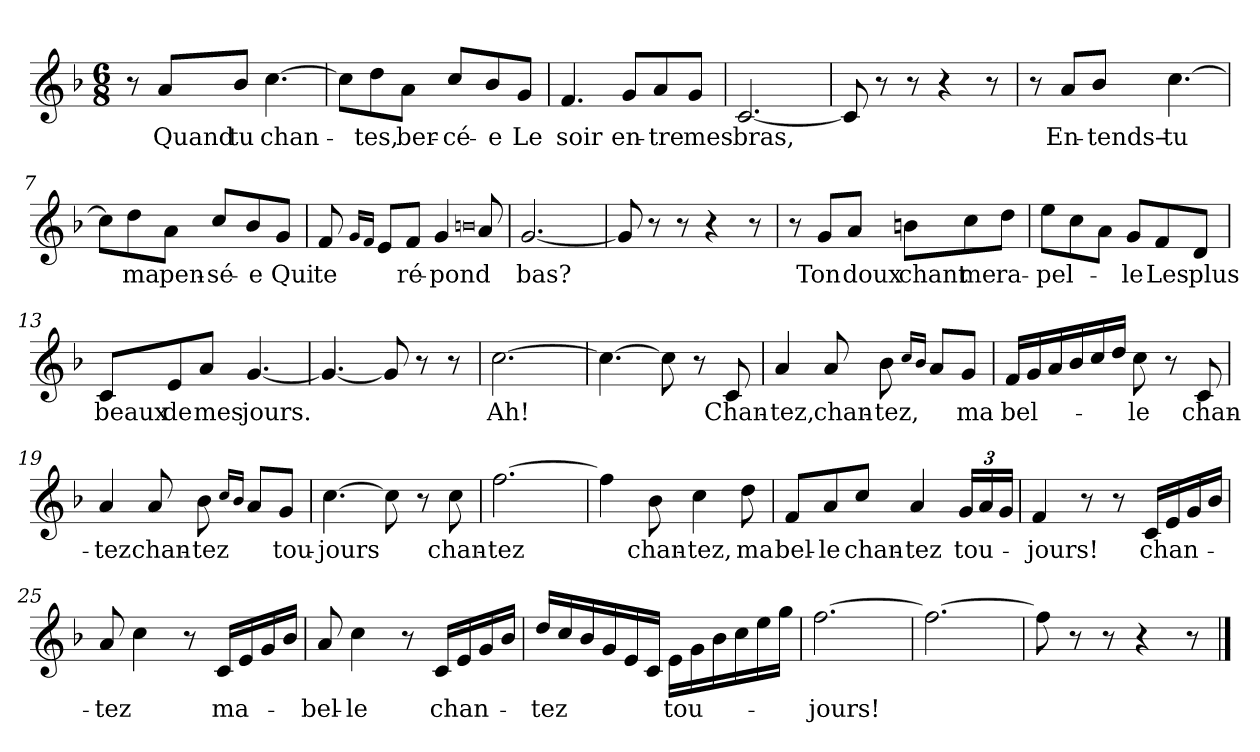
**kern	**text
*part1	*part1
*staff1	*staff1
*clefG2	*
*k[b-]	*
*M6/8	*
=1	=1
8r	.
!	!LO:LY:b
8a/L	Quand
!	!LO:LY:b
8b-/J	tu
!	!LO:LY:b
[4.cc\	chan-
=2	=2
8cc\L]	.
!	!LO:LY:b
8dd\	-tes,
!	!LO:LY:b
8a\J	ber-
!	!LO:LY:b
8cc/L	-cé-
!	!LO:LY:b
8b-/	-e
!	!LO:LY:b
8g/J	Le
=3	=3
!	!LO:LY:b
4.f/	soir
!	!LO:LY:b
8g/L	en-
!	!LO:LY:b
8a/	-tre
!	!LO:LY:b
8g/J	mes
=4	=4
!	!LO:LY:b
[2.c/	bras,
=5	=5
8c/]	.
8r	.
8r	.
4r	.
8r	.
=6	=6
8r	.
!	!LO:LY:b
8a/L	En-
!	!LO:LY:b
8b-/J	-tends–
!	!LO:LY:b
[4.cc\	tu
=7	=7
8cc\L]	.
!	!LO:LY:b
8dd\	ma
!	!LO:LY:b
8a\J	pen-
!	!LO:LY:b
8cc/L	-sé-
!	!LO:LY:b
8b-/	-e
!	!LO:LY:b
8g/J	Qui
!!LO:LB:g=z
=8	=8
!	!LO:LY:b
8f/	te
16qg/LL	.
16qf/JJ	.
8e/L	.
!	!LO:LY:b
8f/J	ré-
!	!LO:LY:b
4g/	-pond
0qbn	.
8a/	.
=9	=9
!	!LO:LY:b
[2.g/	bas?
=10	=10
8g/]	.
8r	.
8r	.
4r	.
8r	.
=11	=11
8r	.
!	!LO:LY:b
8g/L	Ton
!	!LO:LY:b
8a/J	doux
!	!LO:LY:b
8bn\L	chant
!	!LO:LY:b
8cc\	me
!	!LO:LY:b
8dd\J	ra-
=12	=12
!	!LO:LY:b
8ee\L	-pel-
8cc\	.
8a\J	.
!	!LO:LY:b
8g/L	-le
!	!LO:LY:b
8f/	Les
!	!LO:LY:b
8d/J	plus
=13	=13
!	!LO:LY:b
8c/L	beaux
!	!LO:LY:b
8e/	de
!	!LO:LY:b
8a/J	mes
!	!LO:LY:b
[4.g/	jours.
=14	=14
4.g/_	.
8g/]	.
8r	.
8r	.
!!LO:LB:g=z
=15	=15
!	!LO:LY:b
[2.cc\	Ah!
=16	=16
4.cc\_	.
8cc\]	.
8r	.
!	!LO:LY:b
8c/	Chan-
=17	=17
!	!LO:LY:b
4a/	-tez,
!	!LO:LY:b
8a/	chan-
!	!LO:LY:b
8b-\	-tez,
16qcc/LL	.
16qb-/JJ	.
8a/L	.
!	!LO:LY:b
8g/J	ma
=18	=18
!	!LO:LY:b
16f/LL	bel-
16g/	.
16a/	.
16b-/	.
16cc/	.
16dd/JJ	.
!	!LO:LY:b
8cc\	-le
8r	.
!	!LO:LY:b
8c/	chan-
=19	=19
!	!LO:LY:b
4a/	-tez
!	!LO:LY:b
8a/	chan-
!	!LO:LY:b
8b-\	-tez
16qcc/LL	.
16qb-/JJ	.
8a/L	.
!	!LO:LY:b
8g/J	tou-
=20	=20
!	!LO:LY:b
[4.cc\	-jours
8cc\]	.
8r	.
!	!LO:LY:b
8cc\	chan-
=21	=21
!	!LO:LY:b
[2.ff\	-tez
=22	=22
4ff\]	.
!	!LO:LY:b
8b-\	chan-
!	!LO:LY:b
4cc\	-tez,
!	!LO:LY:b
8dd\	ma
!!LO:LB:g=z
=23	=23
!	!LO:LY:b
8f/L	bel-
!	!LO:LY:b
8a/	-le
!	!LO:LY:b
8cc/J	chan-
!	!LO:LY:b
4a/	-tez
!	!LO:LY:b
24g/LL	tou-
24a/	.
24g/JJ	.
=24	=24
!	!LO:LY:b
4f/	-jours!
8r	.
8r	.
!	!LO:LY:b
16c/LL	chan-
16e/	.
16g/	.
16b-/JJ	.
=25	=25
!	!LO:LY:b
8a/	-tez
4cc\	.
8r	.
!	!LO:LY:b
16c/LL	ma-
16e/	.
16g/	.
16b-/JJ	.
=26	=26
!	!LO:LY:b
8a/	bel-
!	!LO:LY:b
4cc\	-le
8r	.
!	!LO:LY:b
16c/LL	chan-
16e/	.
16g/	.
16b-/JJ	.
=27	=27
!	!LO:LY:b
16dd/LL	-tez
16cc/	.
16b-/	.
16g/	.
16e/	.
16c/JJ	.
!	!LO:LY:b
16e\LL	tou-
16g\	.
16b-\	.
16cc\	.
16ee\	.
16gg\JJ	.
=28	=28
!	!LO:LY:b
[2.ff\	-jours!
=29	=29
2.ff\_	.
!!LO:LB:g=z
=30	=30
8ff\]	.
8r	.
8r	.
4r	.
8r	.
==	==
*-	*-
